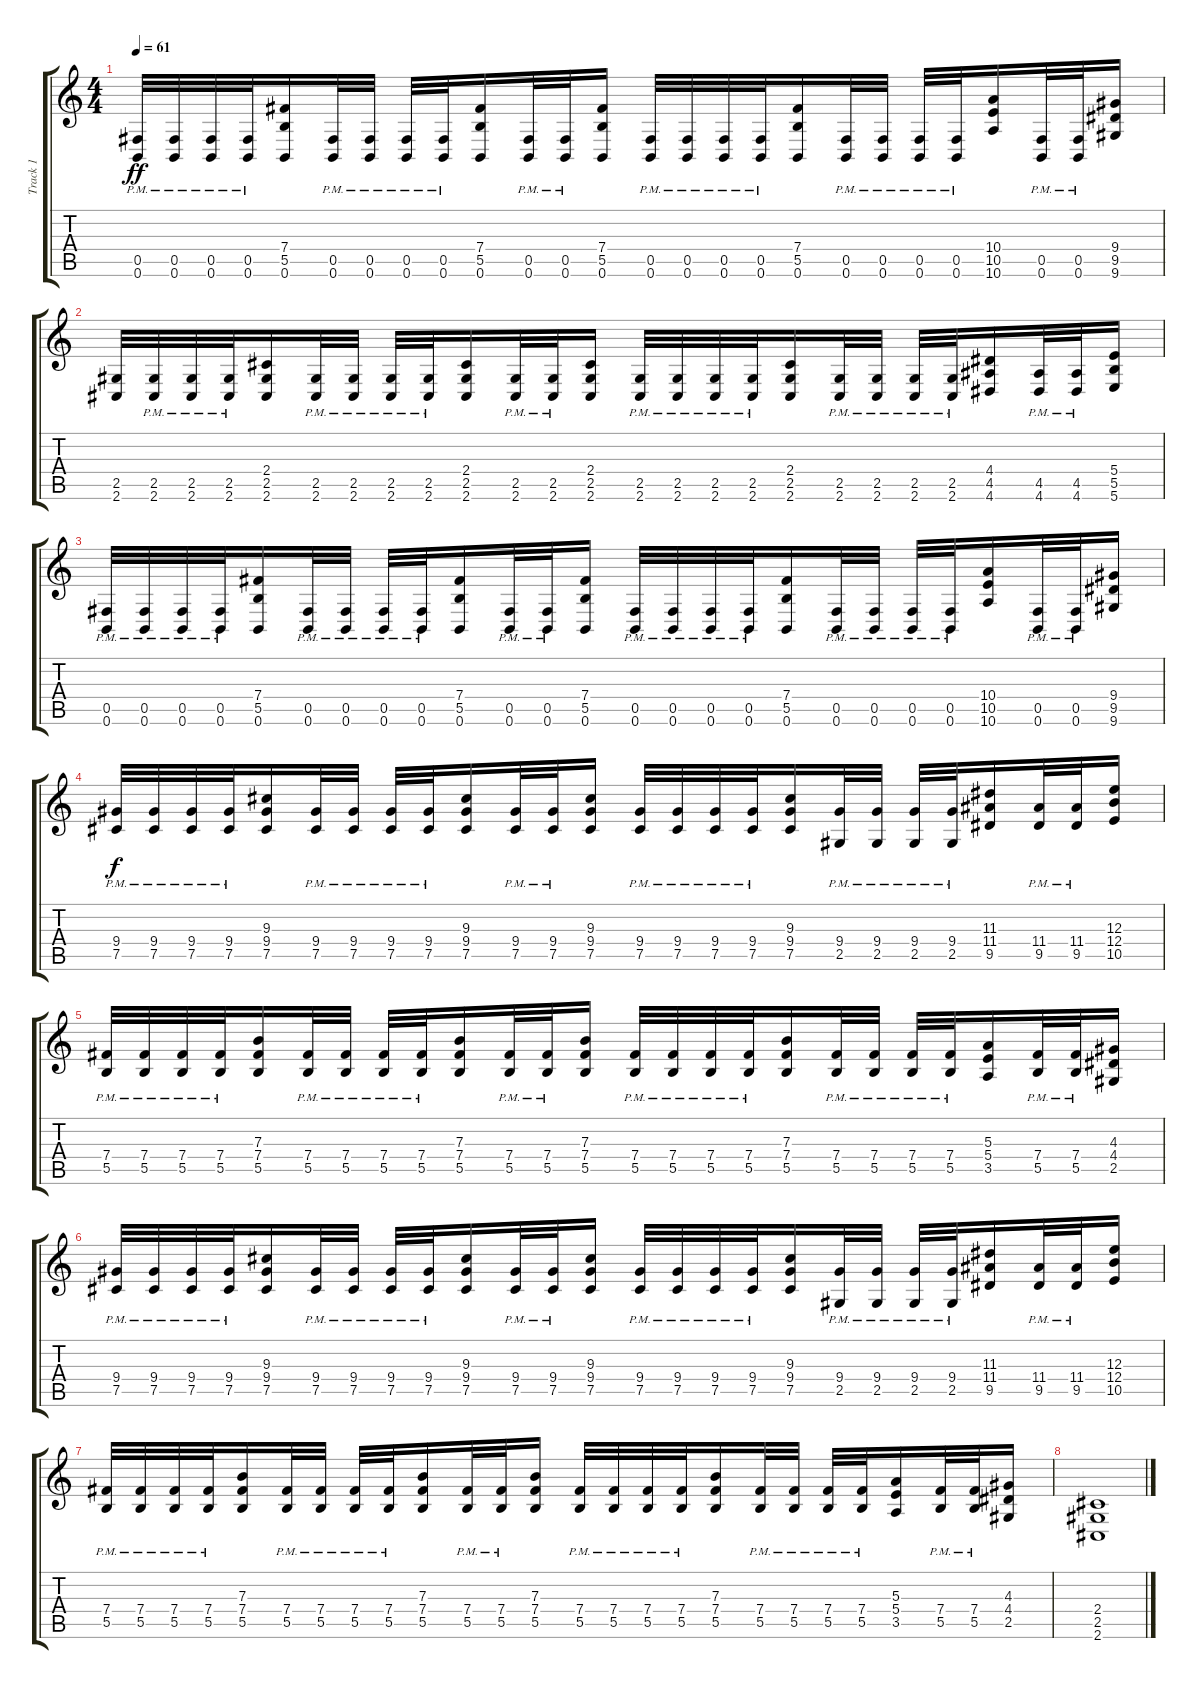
\track ("Track 1" "Track 1") {solo instrument distortionguitar}
\staff {score tabs}
\tuning (Db4 Ab3 E3 B2 Gb2 B1) {hide}
\ts (4 4)
\tempo 61
\clef g2
\ks c
(0.5{pm} 0.6{pm}).32{dy ff} (0.5{pm} 0.6{pm}).32 (0.5{pm} 0.6{pm}).32 (0.5{pm} 0.6{pm}).32 (7.4 5.5 0.6).16 (0.5{pm} 0.6{pm}).32 (0.5{pm} 0.6{pm}).32 (0.5{pm} 0.6{pm}).32 (0.5{pm} 0.6{pm}).32 (7.4 5.5 0.6).16 (0.5{pm} 0.6{pm}).32 (0.5{pm} 0.6{pm}).32 (7.4 5.5 0.6).16 (0.5{pm} 0.6{pm}).32 (0.5{pm} 0.6{pm}).32 (0.5{pm} 0.6{pm}).32 (0.5{pm} 0.6{pm}).32 (7.4 5.5 0.6).16 (0.5{pm} 0.6{pm}).32 (0.5{pm} 0.6{pm}).32 (0.5{pm} 0.6{pm}).32 (0.5{pm} 0.6{pm}).32 (10.4 10.5 10.6).16 (0.5{pm} 0.6{pm}).32 (0.5{pm} 0.6{pm}).32 (9.4 9.5 9.6).16 |
(2.5 2.6).32 (2.5{pm} 2.6{pm}).32 (2.5{pm} 2.6{pm}).32 (2.5{pm} 2.6{pm}).32 (2.4 2.5 2.6).16 (2.5{pm} 2.6{pm}).32 (2.5{pm} 2.6{pm}).32 (2.5{pm} 2.6{pm}).32 (2.5{pm} 2.6{pm}).32 (2.4 2.5 2.6).16 (2.5{pm} 2.6{pm}).32 (2.5{pm} 2.6{pm}).32 (2.4 2.5 2.6).16 (2.5{pm} 2.6{pm}).32 (2.5{pm} 2.6{pm}).32 (2.5{pm} 2.6{pm}).32 (2.5{pm} 2.6{pm}).32 (2.4 2.5 2.6).16 (2.5{pm} 2.6{pm}).32 (2.5{pm} 2.6{pm}).32 (2.5{pm} 2.6{pm}).32 (2.5{pm} 2.6{pm}).32 (4.4 4.5 4.6).16 (4.5{pm} 4.6{pm}).32 (4.5{pm} 4.6{pm}).32 (5.4 5.5 5.6).16 |
(0.5{pm} 0.6{pm}).32 (0.5{pm} 0.6{pm}).32 (0.5{pm} 0.6{pm}).32 (0.5{pm} 0.6{pm}).32 (7.4 5.5 0.6).16 (0.5{pm} 0.6{pm}).32 (0.5{pm} 0.6{pm}).32 (0.5{pm} 0.6{pm}).32 (0.5{pm} 0.6{pm}).32 (7.4 5.5 0.6).16 (0.5{pm} 0.6{pm}).32 (0.5{pm} 0.6{pm}).32 (7.4 5.5 0.6).16 (0.5{pm} 0.6{pm}).32 (0.5{pm} 0.6{pm}).32 (0.5{pm} 0.6{pm}).32 (0.5{pm} 0.6{pm}).32 (7.4 5.5 0.6).16 (0.5{pm} 0.6{pm}).32 (0.5{pm} 0.6{pm}).32 (0.5{pm} 0.6{pm}).32 (0.5{pm} 0.6{pm}).32 (10.4 10.5 10.6).16 (0.5{pm} 0.6{pm}).32 (0.5{pm} 0.6{pm}).32 (9.4 9.5 9.6).16 |
(9.4{pm} 7.5{pm}).32{dy f balance 0} (9.4{pm} 7.5{pm}).32 (9.4{pm} 7.5{pm}).32 (9.4{pm} 7.5{pm}).32 (9.3 9.4 7.5).16 (9.4{pm} 7.5{pm}).32 (9.4{pm} 7.5{pm}).32 (9.4{pm} 7.5{pm}).32 (9.4{pm} 7.5{pm}).32 (9.3 9.4 7.5).16 (9.4{pm} 7.5{pm}).32 (9.4{pm} 7.5{pm}).32 (9.3 9.4 7.5).16 (9.4{pm} 7.5{pm}).32 (9.4{pm} 7.5{pm}).32 (9.4{pm} 7.5{pm}).32 (9.4{pm} 7.5{pm}).32 (9.3 9.4 7.5).16 (9.4{pm} 2.5{pm}).32 (9.4{pm} 2.5{pm}).32 (9.4{pm} 2.5{pm}).32 (9.4{pm} 2.5{pm}).32 (11.3 11.4 9.5).16 (11.4{pm} 9.5{pm}).32 (11.4{pm} 9.5{pm}).32 (12.3 12.4 10.5).16 |
(7.4{pm} 5.5{pm}).32 (7.4{pm} 5.5{pm}).32 (7.4{pm} 5.5{pm}).32 (7.4{pm} 5.5{pm}).32 (7.3 7.4 5.5).16 (7.4{pm} 5.5{pm}).32 (7.4{pm} 5.5{pm}).32 (7.4{pm} 5.5{pm}).32 (7.4{pm} 5.5{pm}).32 (7.3 7.4 5.5).16 (7.4{pm} 5.5{pm}).32 (7.4{pm} 5.5{pm}).32 (7.3 7.4 5.5).16 (7.4{pm} 5.5{pm}).32 (7.4{pm} 5.5{pm}).32 (7.4{pm} 5.5{pm}).32 (7.4{pm} 5.5{pm}).32 (7.3 7.4 5.5).16 (7.4{pm} 5.5{pm}).32 (7.4{pm} 5.5{pm}).32 (7.4{pm} 5.5{pm}).32 (7.4{pm} 5.5{pm}).32 (5.3 5.4 3.5).16 (7.4{pm} 5.5{pm}).32 (7.4{pm} 5.5{pm}).32 (4.3 4.4 2.5).16 |
(9.4{pm} 7.5{pm}).32 (9.4{pm} 7.5{pm}).32 (9.4{pm} 7.5{pm}).32 (9.4{pm} 7.5{pm}).32 (9.3 9.4 7.5).16 (9.4{pm} 7.5{pm}).32 (9.4{pm} 7.5{pm}).32 (9.4{pm} 7.5{pm}).32 (9.4{pm} 7.5{pm}).32 (9.3 9.4 7.5).16 (9.4{pm} 7.5{pm}).32 (9.4{pm} 7.5{pm}).32 (9.3 9.4 7.5).16 (9.4{pm} 7.5{pm}).32 (9.4{pm} 7.5{pm}).32 (9.4{pm} 7.5{pm}).32 (9.4{pm} 7.5{pm}).32 (9.3 9.4 7.5).16 (9.4{pm} 2.5{pm}).32 (9.4{pm} 2.5{pm}).32 (9.4{pm} 2.5{pm}).32 (9.4{pm} 2.5{pm}).32 (11.3 11.4 9.5).16 (11.4{pm} 9.5{pm}).32 (11.4{pm} 9.5{pm}).32 (12.3 12.4 10.5).16 |
(7.4{pm} 5.5{pm}).32 (7.4{pm} 5.5{pm}).32 (7.4{pm} 5.5{pm}).32 (7.4{pm} 5.5{pm}).32 (7.3 7.4 5.5).16 (7.4{pm} 5.5{pm}).32 (7.4{pm} 5.5{pm}).32 (7.4{pm} 5.5{pm}).32 (7.4{pm} 5.5{pm}).32 (7.3 7.4 5.5).16 (7.4{pm} 5.5{pm}).32 (7.4{pm} 5.5{pm}).32 (7.3 7.4 5.5).16 (7.4{pm} 5.5{pm}).32 (7.4{pm} 5.5{pm}).32 (7.4{pm} 5.5{pm}).32 (7.4{pm} 5.5{pm}).32 (7.3 7.4 5.5).16 (7.4{pm} 5.5{pm}).32 (7.4{pm} 5.5{pm}).32 (7.4{pm} 5.5{pm}).32 (7.4{pm} 5.5{pm}).32 (5.3 5.4 3.5).16 (7.4{pm} 5.5{pm}).32 (7.4{pm} 5.5{pm}).32 (4.3 4.4 2.5).16 |
(2.4 2.5 2.6).1
